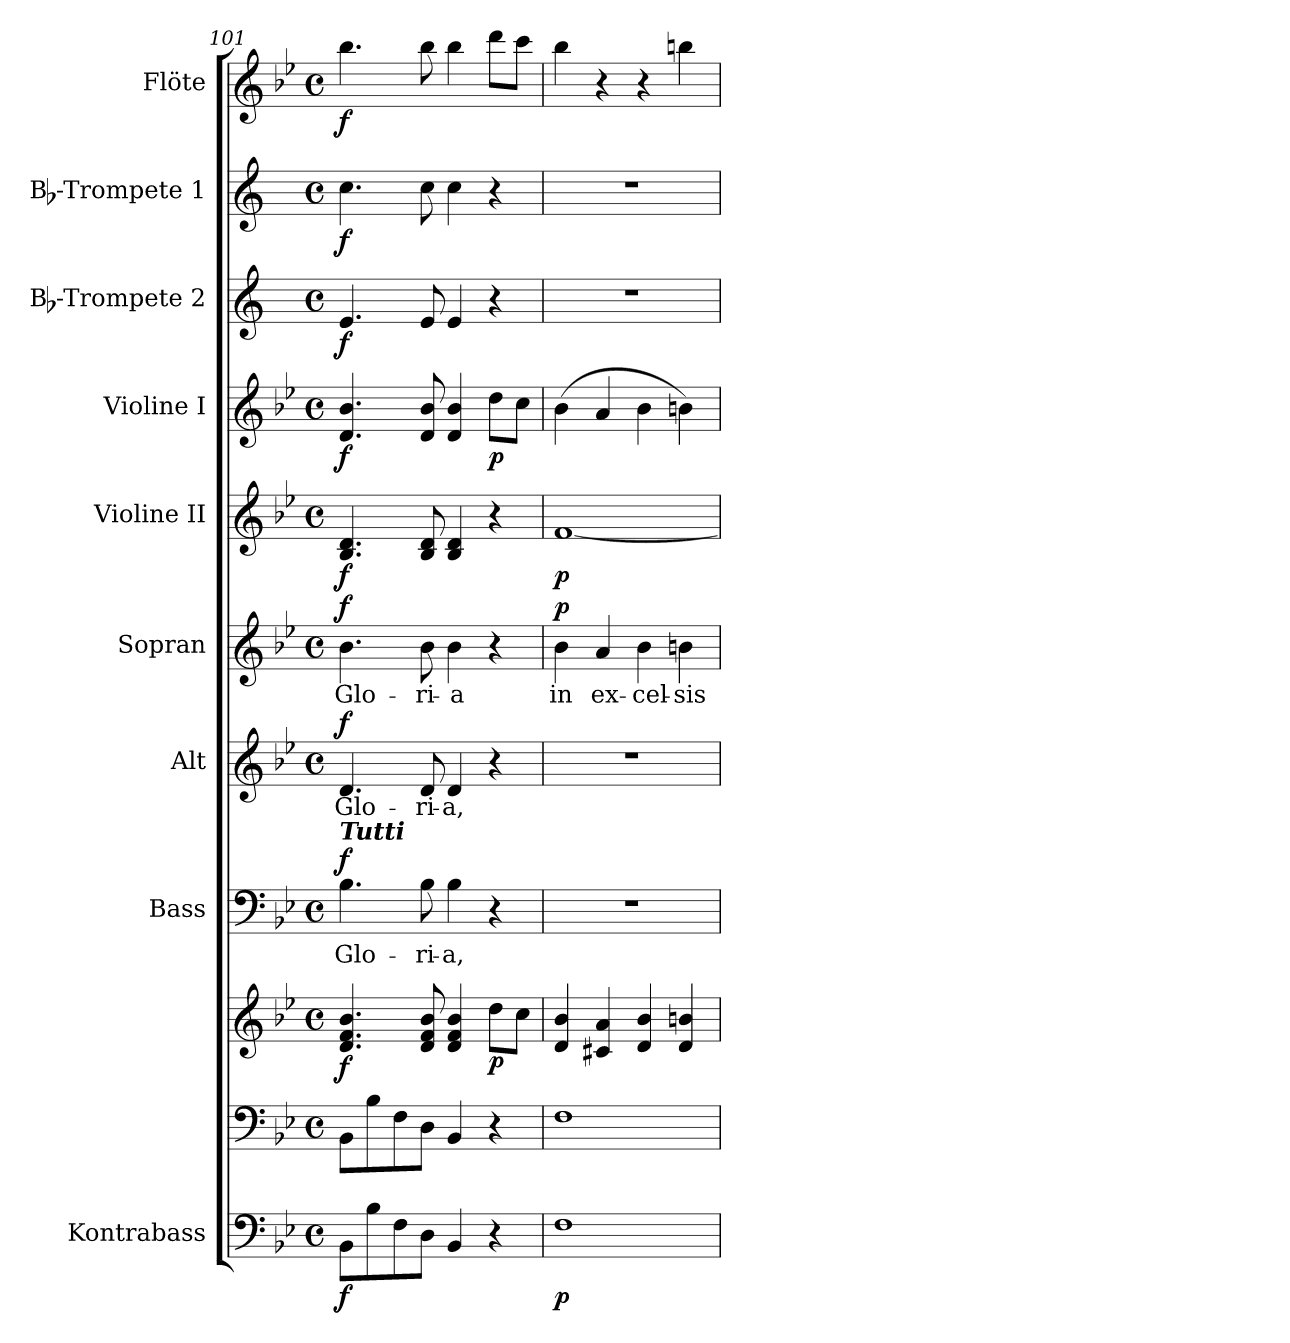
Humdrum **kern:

**kern	**dynam	**kern	**kern	**dynam	**kern	**text	**dynam	**kern	**text	**dynam	**kern	**text	**dynam	**kern	**dynam	**kern	**dynam	**kern	**dynam	**kern	**dynam	**kern	**dynam
*part10	*part10	*part9	*part9	*part9	*part8	*part8	*part8	*part7	*part7	*part7	*part6	*part6	*part6	*part5	*part5	*part4	*part4	*part3	*part3	*part2	*part2	*part1	*part1
*staff11	*staff11	*staff10	*staff9	*staff9/10	*staff8	*staff8	*staff8	*staff7	*staff7	*staff7	*staff6	*staff6	*staff6	*staff5	*staff5	*staff4	*staff4	*staff3	*staff3	*staff2	*staff2	*staff1	*staff1
*I"Kontrabass	*	*	*	*	*I"Bass	*	*	*I"Alt	*	*	*I"Sopran	*	*	*I"Violine II	*	*I"Violine I	*	*I"Bb-Trompete 2	*	*I"Bb-Trompete 1	*	*I"Flöte	*
*I'Kb.	*	*	*	*	*I'B.	*	*	*I'A.	*	*	*I'S.	*	*	*I'Vl. II	*	*I'Vl. I	*	*I'Bb Trp. 2	*	*I'Bb Trp. 1	*	*I'Fl.	*
*clefF4	*	*clefF4	*clefG2	*	*clefF4	*	*	*clefG2	*	*	*clefG2	*	*	*clefG2	*	*clefG2	*	*clefG2	*	*clefG2	*	*clefG2	*
*ITrd7c12	*	*	*	*	*	*	*	*	*	*	*	*	*	*	*	*	*	*ITrd1c2	*	*ITrd1c2	*	*	*
*k[b-e-]	*	*k[b-e-]	*k[b-e-]	*	*k[b-e-]	*	*	*k[b-e-]	*	*	*k[b-e-]	*	*	*k[b-e-]	*	*k[b-e-]	*	*k[b-e-]	*	*k[b-e-]	*	*k[b-e-]	*
*B-:	*	*B-:	*B-:	*	*B-:	*	*	*B-:	*	*	*B-:	*	*	*B-:	*	*B-:	*	*B-:	*	*B-:	*	*B-:	*
*M4/4	*	*M4/4	*M4/4	*	*M4/4	*	*	*M4/4	*	*	*M4/4	*	*	*M4/4	*	*M4/4	*	*M4/4	*	*M4/4	*	*M4/4	*
*met(c)	*	*met(c)	*met(c)	*	*met(c)	*	*	*met(c)	*	*	*met(c)	*	*	*met(c)	*	*met(c)	*	*met(c)	*	*met(c)	*	*met(c)	*
=101	=101	=101	=101	=101	=101	=101	=101	=101	=101	=101	=101	=101	=101	=101	=101	=101	=101	=101	=101	=101	=101	=101	=101
!	!	!	!	!	!LO:TX:a:Bi:t=Tutti	!	!	!	!	!	!	!	!	!	!	!	!	!	!	!	!	!	!
!	!LO:DY:b	!	!	!LO:DY:b	!	!LO:LY:b	!LO:DY:a	!	!LO:LY:b	!LO:DY:a	!	!LO:LY:b	!LO:DY:a	!	!LO:DY:b	!	!LO:DY:b	!	!LO:DY:b	!	!LO:DY:b	!	!LO:DY:b
8BBB-\L	f	8BB-\L	4.d/ 4.f/ 4.b-/	f	4.B-\	Glo-	f	4.d/	Glo-	f	4.b-\	Glo-	f	4.B-/ 4.d/	f	4.d/ 4.b-/	f	4.d/	f	4.b-\	f	4.bb-\	f
8BB-\	.	8B-\	.	.	.	.	.	.	.	.	.	.	.	.	.	.	.	.	.	.	.	.	.
8FF\	.	8F\	.	.	.	.	.	.	.	.	.	.	.	.	.	.	.	.	.	.	.	.	.
!	!	!	!	!	!	!LO:LY:b	!	!	!LO:LY:b	!	!	!LO:LY:b	!	!	!	!	!	!	!	!	!	!	!
8DD\J	.	8D\J	8d/ 8f/ 8b-/	.	8B-\	-ri-	.	8d/	-ri-	.	8b-\	-ri-	.	8B-/ 8d/	.	8d/ 8b-/	.	8d/	.	8b-\	.	8bb-\	.
!	!	!	!	!	!	!LO:LY:b	!	!	!LO:LY:b	!	!	!LO:LY:b	!	!	!	!	!	!	!	!	!	!	!
4BBB-/	.	4BB-/	4d/ 4f/ 4b-/	.	4B-\	-a,	.	4d/	-a,	.	4b-\	-a	.	4B-/ 4d/	.	4d/ 4b-/	.	4d/	.	4b-\	.	4bb-\	.
!	!	!	!	!LO:DY:b	!	!	!	!	!	!	!	!	!	!	!	!	!LO:DY:b	!	!	!	!	!	!
4r	.	4r	8dd\L	p	4r	.	.	4r	.	.	4r	.	.	4r	.	8dd\L	p	4r	.	4r	.	8ddd\L	.
.	.	.	8cc\J	.	.	.	.	.	.	.	.	.	.	.	.	8cc\J	.	.	.	.	.	8ccc\J	.
=102	=102	=102	=102	=102	=102	=102	=102	=102	=102	=102	=102	=102	=102	=102	=102	=102	=102	=102	=102	=102	=102	=102	=102
!	!LO:DY:b	!	!	!	!	!	!	!	!	!	!	!LO:LY:b	!LO:DY:a	!	!LO:DY:b	!	!	!	!	!	!	!	!
1FF	p	1F	4d/ 4b-/	.	1r	.	.	1r	.	.	4b-\	in	p	[1f	p	(>4b-\	.	1r	.	1r	.	4bb-\	.
!	!	!	!	!	!	!	!	!	!	!	!	!LO:LY:b	!	!	!	!	!	!	!	!	!	!	!
.	.	.	4c#X/ 4a/	.	.	.	.	.	.	.	4a/	ex-	.	.	.	4a/	.	.	.	.	.	4r	.
!	!	!	!	!	!	!	!	!	!	!	!	!LO:LY:b	!	!	!	!	!	!	!	!	!	!	!
.	.	.	4d/ 4b-/	.	.	.	.	.	.	.	4b-\	-cel-	.	.	.	4b-\	.	.	.	.	.	4r	.
!	!	!	!	!	!	!	!	!	!	!	!	!LO:LY:b	!	!	!	!	!	!	!	!	!	!	!
.	.	.	4d/ 4bn/	.	.	.	.	.	.	.	4bn\	-sis	.	.	.	4bn\)	.	.	.	.	.	4bbn\	.
=	=	=	=	=	=	=	=	=	=	=	=	=	=	=	=	=	=	=	=	=	=	=	=
*-	*-	*-	*-	*-	*-	*-	*-	*-	*-	*-	*-	*-	*-	*-	*-	*-	*-	*-	*-	*-	*-	*-	*-
